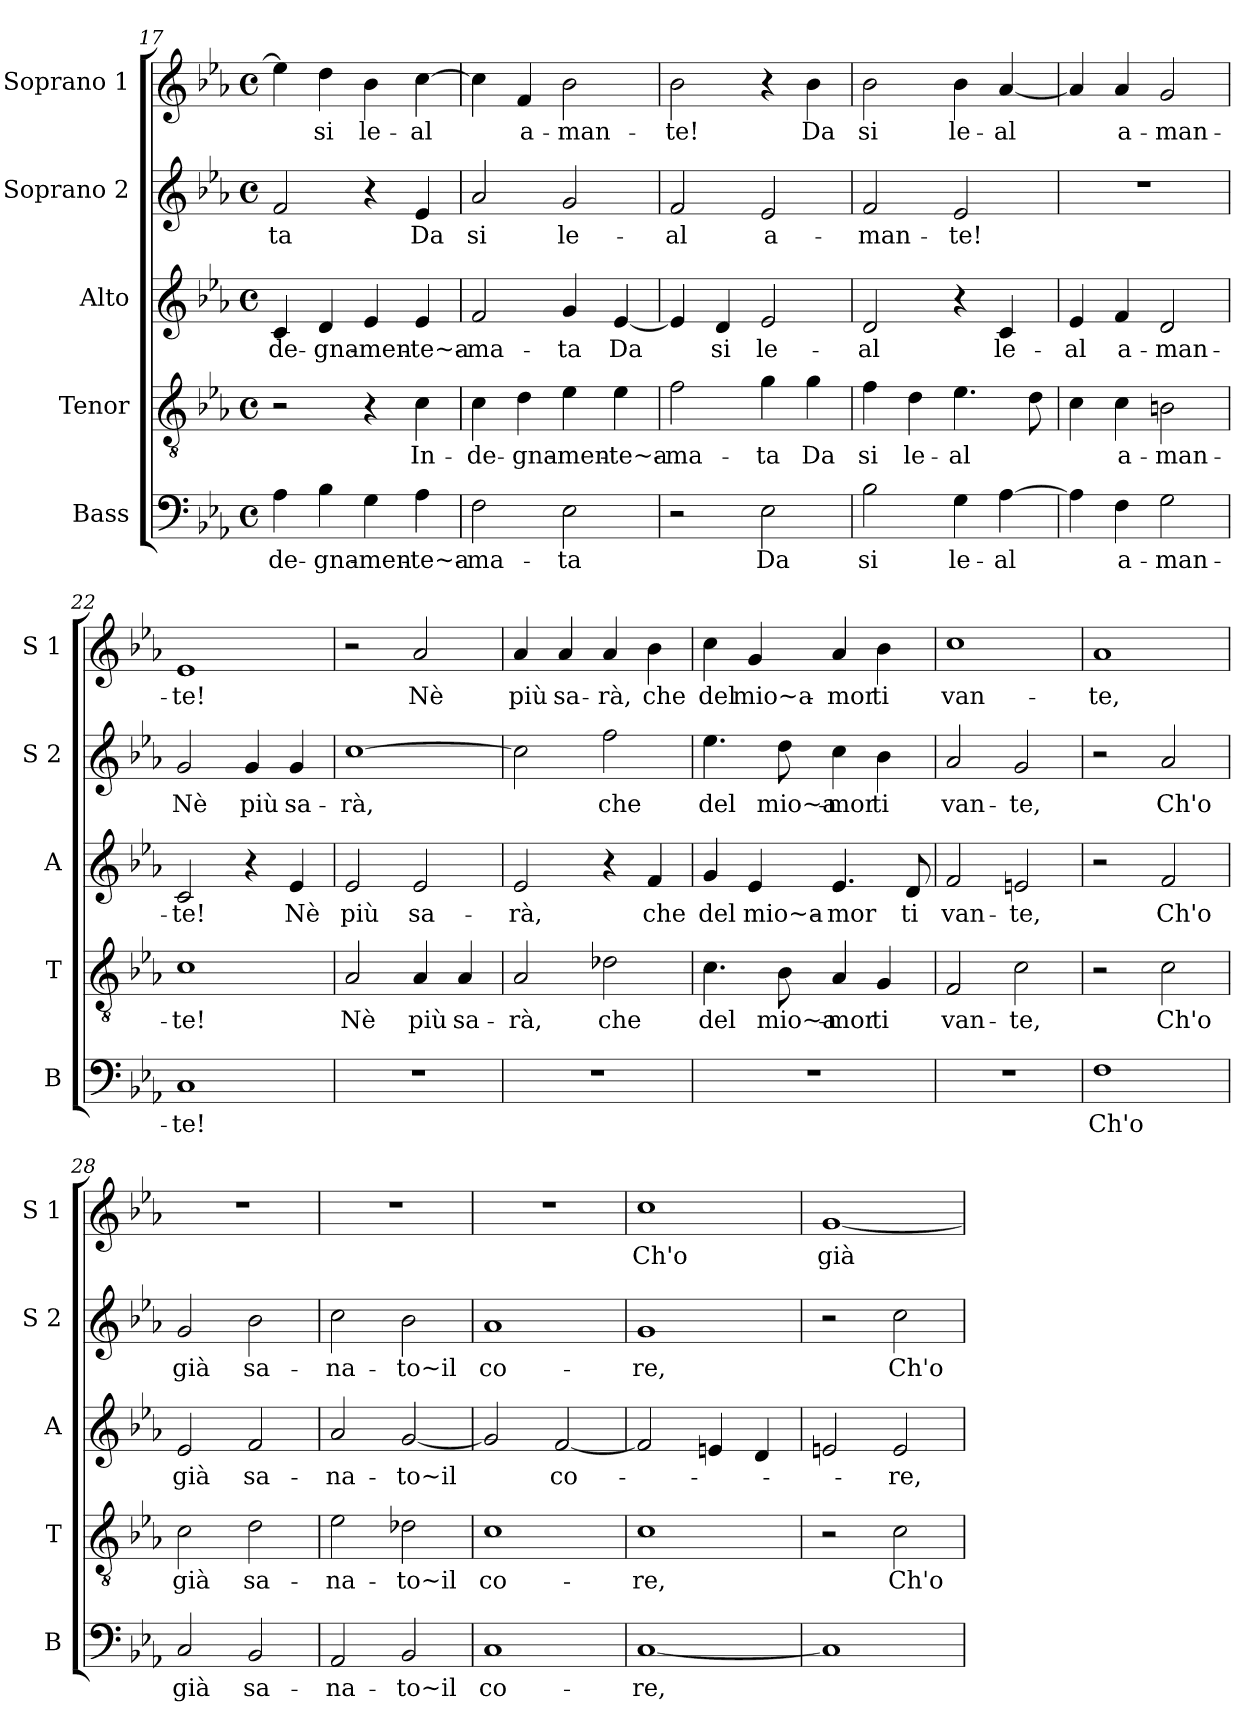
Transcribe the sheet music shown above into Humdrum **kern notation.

**kern	**text	**kern	**text	**kern	**text	**kern	**text	**kern	**text
*part5	*part5	*part4	*part4	*part3	*part3	*part2	*part2	*part1	*part1
*staff5	*staff5	*staff4	*staff4	*staff3	*staff3	*staff2	*staff2	*staff1	*staff1
*I"Bass	*	*I"Tenor	*	*I"Alto	*	*I"Soprano 2	*	*I"Soprano 1	*
*I'B	*	*I'T	*	*I'A	*	*I'S 2	*	*I'S 1	*
*clefF4	*	*clefGv2	*	*clefG2	*	*clefG2	*	*clefG2	*
*k[b-e-a-]	*	*k[b-e-a-]	*	*k[b-e-a-]	*	*k[b-e-a-]	*	*k[b-e-a-]	*
*E-:	*	*E-:	*	*E-:	*	*E-:	*	*E-:	*
*M4/4	*	*M4/4	*	*M4/4	*	*M4/4	*	*M4/4	*
*met(c)	*	*met(c)	*	*met(c)	*	*met(c)	*	*met(c)	*
=17	=17	=17	=17	=17	=17	=17	=17	=17	=17
!	!LO:LY:b	!	!	!	!LO:LY:b	!	!LO:LY:b	!	!
4A-\	-de-	2r	.	4c/	-de-	2f/	-ta	4ee-\]	.
!	!LO:LY:b	!	!	!	!LO:LY:b	!	!	!	!LO:LY:b
4B-\	-gna-	.	.	4d/	-gna-	.	.	4dd\	si
!	!LO:LY:b	!	!	!	!LO:LY:b	!	!	!	!LO:LY:b
4G\	-men-	4r	.	4e-/	-men-	4r	.	4b-\	le-
!	!LO:LY:b	!	!LO:LY:b	!	!LO:LY:b	!	!LO:LY:b	!	!LO:LY:b
4A-\	-te~a-	4c\	In-	4e-/	-te~a-	4e-/	Da	[4cc\	-al
=18	=18	=18	=18	=18	=18	=18	=18	=18	=18
!	!LO:LY:b	!	!LO:LY:b	!	!LO:LY:b	!	!LO:LY:b	!	!
2F\	-ma-	4c\	-de-	2f/	-ma-	2a-/	si	4cc\]	.
!	!	!	!LO:LY:b	!	!	!	!	!	!LO:LY:b
.	.	4d\	-gna-	.	.	.	.	4f/	a-
!	!LO:LY:b	!	!LO:LY:b	!	!LO:LY:b	!	!LO:LY:b	!	!LO:LY:b
2E-\	-ta	4e-\	-men-	4g/	-ta	2g/	le-	2b-\	-man-
!	!	!	!LO:LY:b	!	!LO:LY:b	!	!	!	!
.	.	4e-\	-te~a-	[4e-/	Da	.	.	.	.
!!LO:PB:g=z
=19	=19	=19	=19	=19	=19	=19	=19	=19	=19
!	!	!	!LO:LY:b	!	!	!	!LO:LY:b	!	!LO:LY:b
2r	.	2f\	-ma-	4e-/]	.	2f/	-al	2b-\	-te!
!	!	!	!	!	!LO:LY:b	!	!	!	!
.	.	.	.	4d/	si	.	.	.	.
!	!LO:LY:b	!	!LO:LY:b	!	!LO:LY:b	!	!LO:LY:b	!	!
2E-\	Da	4g\	-ta	2e-/	le-	2e-/	a-	4r	.
!	!	!	!LO:LY:b	!	!	!	!	!	!LO:LY:b
.	.	4g\	Da	.	.	.	.	4b-\	Da
=20	=20	=20	=20	=20	=20	=20	=20	=20	=20
!	!LO:LY:b	!	!LO:LY:b	!	!LO:LY:b	!	!LO:LY:b	!	!LO:LY:b
2B-\	si	4f\	si	2d/	-al	2f/	-man-	2b-\	si
!	!	!	!LO:LY:b	!	!	!	!	!	!
.	.	4d\	le-	.	.	.	.	.	.
!	!LO:LY:b	!	!LO:LY:b	!	!	!	!LO:LY:b	!	!LO:LY:b
4G\	le-	4.e-\	-al	4r	.	2e-/	-te!	4b-\	le-
!	!LO:LY:b	!	!	!	!LO:LY:b	!	!	!	!LO:LY:b
[4A-\	-al	.	.	4c/	le-	.	.	[4a-/	-al
.	.	8d\	.	.	.	.	.	.	.
=21	=21	=21	=21	=21	=21	=21	=21	=21	=21
!	!	!	!	!	!LO:LY:b	!	!	!	!
4A-\]	.	4c\	.	4e-/	-al	1r	.	4a-/]	.
!	!LO:LY:b	!	!LO:LY:b	!	!LO:LY:b	!	!	!	!LO:LY:b
4F\	a-	4c\	a-	4f/	a-	.	.	4a-/	a-
!	!LO:LY:b	!	!LO:LY:b	!	!LO:LY:b	!	!	!	!LO:LY:b
2G\	-man-	2Bn\	-man-	2d/	-man-	.	.	2g/	-man-
=22	=22	=22	=22	=22	=22	=22	=22	=22	=22
!	!LO:LY:b	!	!LO:LY:b	!	!LO:LY:b	!	!LO:LY:b	!	!LO:LY:b
1C	-te!	1c	-te!	2c/	-te!	2g/	Nè	1e-	-te!
!	!	!	!	!	!	!	!LO:LY:b	!	!
.	.	.	.	4r	.	4g/	più	.	.
!	!	!	!	!	!LO:LY:b	!	!LO:LY:b	!	!
.	.	.	.	4e-/	Nè	4g/	sa-	.	.
=23	=23	=23	=23	=23	=23	=23	=23	=23	=23
!	!	!	!LO:LY:b	!	!LO:LY:b	!	!LO:LY:b	!	!
1r	.	2A-/	Nè	2e-/	più	[1cc	-rà,	2r	.
!	!	!	!LO:LY:b	!	!LO:LY:b	!	!	!	!LO:LY:b
.	.	4A-/	più	2e-/	sa-	.	.	2a-/	Nè
!	!	!	!LO:LY:b	!	!	!	!	!	!
.	.	4A-/	sa-	.	.	.	.	.	.
=24	=24	=24	=24	=24	=24	=24	=24	=24	=24
!	!	!	!LO:LY:b	!	!LO:LY:b	!	!	!	!LO:LY:b
1r	.	2A-/	-rà,	2e-/	-rà,	2cc\]	.	4a-/	più
!	!	!	!	!	!	!	!	!	!LO:LY:b
.	.	.	.	.	.	.	.	4a-/	sa-
!	!	!	!LO:LY:b	!	!	!	!LO:LY:b	!	!LO:LY:b
.	.	2d-X\	che	4r	.	2ff\	che	4a-/	-rà,
!	!	!	!	!	!LO:LY:b	!	!	!	!LO:LY:b
.	.	.	.	4f/	che	.	.	4b-\	che
!!LO:LB:g=z
=25	=25	=25	=25	=25	=25	=25	=25	=25	=25
!	!	!	!LO:LY:b	!	!LO:LY:b	!	!LO:LY:b	!	!LO:LY:b
1r	.	4.c\	del	4g/	del	4.ee-\	del	4cc\	del
!	!	!	!	!	!LO:LY:b	!	!	!	!LO:LY:b
.	.	.	.	4e-/	mio~a-	.	.	4g/	mio~a-
!	!	!	!LO:LY:b	!	!	!	!LO:LY:b	!	!
.	.	8B-\	mio~a-	.	.	8dd\	mio~a-	.	.
!	!	!	!LO:LY:b	!	!LO:LY:b	!	!LO:LY:b	!	!LO:LY:b
.	.	4A-/	-mor	4.e-/	-mor	4cc\	-mor	4a-/	-mor
!	!	!	!LO:LY:b	!	!	!	!LO:LY:b	!	!LO:LY:b
.	.	4G/	ti	.	.	4b-\	ti	4b-\	ti
!	!	!	!	!	!LO:LY:b	!	!	!	!
.	.	.	.	8d/	ti	.	.	.	.
=26	=26	=26	=26	=26	=26	=26	=26	=26	=26
!	!	!	!LO:LY:b	!	!LO:LY:b	!	!LO:LY:b	!	!LO:LY:b
1r	.	2F/	van-	2f/	van-	2a-/	van-	1cc	van-
!	!	!	!LO:LY:b	!	!LO:LY:b	!	!LO:LY:b	!	!
.	.	2c\	-te,	2en/	-te,	2g/	-te,	.	.
=27	=27	=27	=27	=27	=27	=27	=27	=27	=27
!	!LO:LY:b	!	!	!	!	!	!	!	!LO:LY:b
1F	Ch'o	2r	.	2r	.	2r	.	1a-	-te,
!	!	!	!LO:LY:b	!	!LO:LY:b	!	!LO:LY:b	!	!
.	.	2c\	Ch'o	2f/	Ch'o	2a-/	Ch'o	.	.
=28	=28	=28	=28	=28	=28	=28	=28	=28	=28
!	!LO:LY:b	!	!LO:LY:b	!	!LO:LY:b	!	!LO:LY:b	!	!
2C/	già	2c\	già	2e-/	già	2g/	già	1r	.
!	!LO:LY:b	!	!LO:LY:b	!	!LO:LY:b	!	!LO:LY:b	!	!
2BB-/	sa-	2d\	sa-	2f/	sa-	2b-\	sa-	.	.
=29	=29	=29	=29	=29	=29	=29	=29	=29	=29
!	!LO:LY:b	!	!LO:LY:b	!	!LO:LY:b	!	!LO:LY:b	!	!
2AA-/	-na-	2e-\	-na-	2a-/	-na-	2cc\	-na-	1r	.
!	!LO:LY:b	!	!LO:LY:b	!	!LO:LY:b	!	!LO:LY:b	!	!
2BB-/	-to~il	2d-X\	-to~il	[2g/	-to~il	2b-\	-to~il	.	.
=30	=30	=30	=30	=30	=30	=30	=30	=30	=30
!	!LO:LY:b	!	!LO:LY:b	!	!	!	!LO:LY:b	!	!
1C	co-	1c	co-	2g/]	.	1a-	co-	1r	.
!	!	!	!	!	!LO:LY:b	!	!	!	!
.	.	.	.	[2f/	co-	.	.	.	.
=31	=31	=31	=31	=31	=31	=31	=31	=31	=31
!	!LO:LY:b	!	!LO:LY:b	!	!	!	!LO:LY:b	!	!LO:LY:b
[1C	-re,	1c	-re,	2f/]	.	1g	-re,	1cc	Ch'o
.	.	.	.	4en/	.	.	.	.	.
.	.	.	.	4d/	.	.	.	.	.
!!LO:LB:g=z
=32	=32	=32	=32	=32	=32	=32	=32	=32	=32
!	!	!	!	!	!	!	!	!	!LO:LY:b
1C]	.	2r	.	2en/	.	2r	.	[1g	già
!	!	!	!LO:LY:b	!	!LO:LY:b	!	!LO:LY:b	!	!
.	.	2c\	Ch'o	2e/	-re,	2cc\	Ch'o	.	.
=	=	=	=	=	=	=	=	=	=
*-	*-	*-	*-	*-	*-	*-	*-	*-	*-
